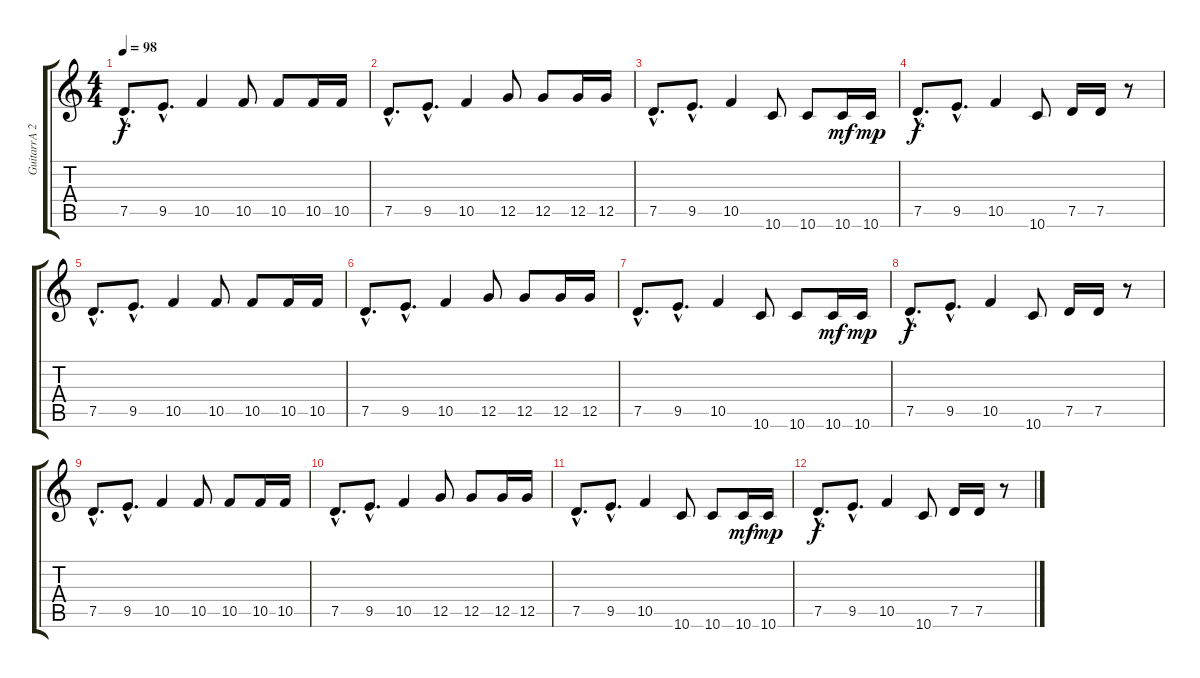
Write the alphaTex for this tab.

\track ("GuitarrA 2" "GuitarrA 2") {instrument electricguitarclean}
\staff {score tabs}
\tuning (D4 A3 F3 C3 G2 D2) {hide}
\ts (4 4)
\tempo 98
\clef g2
\ks c
7.5{hac}.8{d dy f} 9.5{hac}.8{d} 10.5.4 10.5.8 10.5.8 10.5.16 10.5.16 |
7.5{hac}.8{d} 9.5{hac}.8{d} 10.5.4 12.5.8 12.5.8 12.5.16 12.5.16 |
7.5{hac}.8{d} 9.5{hac}.8{d} 10.5.4 10.6.8 10.6.8 10.6.16{dy mf} 10.6.16{dy mp} |
7.5{hac}.8{d dy f} 9.5{hac}.8{d} 10.5.4 10.6.8 7.5.16 7.5.16 r.8 |
7.5{hac}.8{d} 9.5{hac}.8{d} 10.5.4 10.5.8 10.5.8 10.5.16 10.5.16 |
7.5{hac}.8{d} 9.5{hac}.8{d} 10.5.4 12.5.8 12.5.8 12.5.16 12.5.16 |
7.5{hac}.8{d volume 5} 9.5{hac}.8{d} 10.5.4 10.6.8 10.6.8 10.6.16{dy mf} 10.6.16{dy mp} |
7.5{hac}.8{d dy f} 9.5{hac}.8{d} 10.5.4 10.6.8 7.5.16 7.5.16 r.8 |
7.5{hac}.8{d volume 0} 9.5{hac}.8{d} 10.5.4 10.5.8 10.5.8 10.5.16 10.5.16 |
7.5{hac}.8{d} 9.5{hac}.8{d} 10.5.4 12.5.8 12.5.8 12.5.16 12.5.16 |
7.5{hac}.8{d} 9.5{hac}.8{d} 10.5.4 10.6.8 10.6.8 10.6.16{dy mf} 10.6.16{dy mp} |
7.5{hac}.8{d dy f} 9.5{hac}.8{d} 10.5.4 10.6.8 7.5.16 7.5.16 r.8
